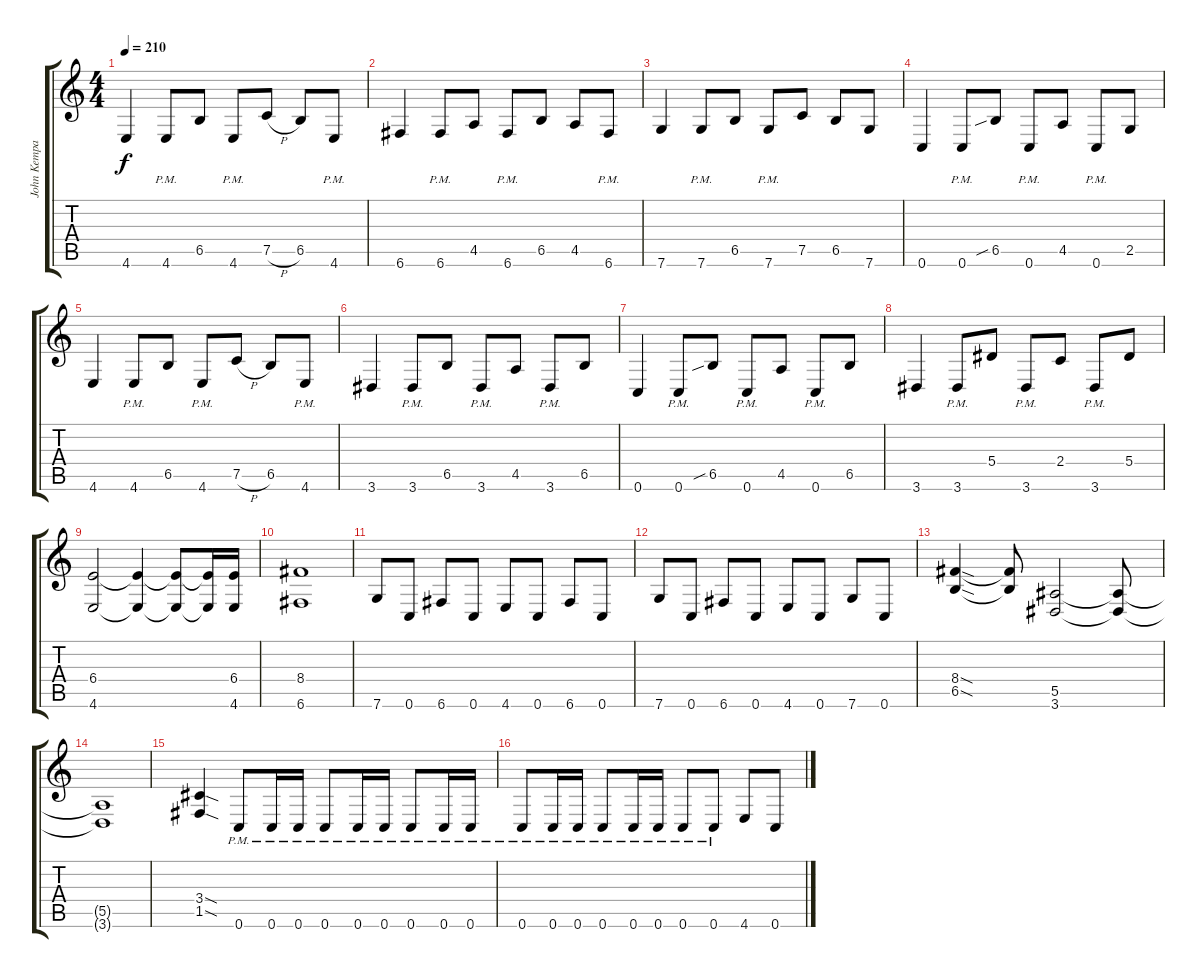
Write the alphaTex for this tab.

\track ("John Kempainen" "John Kempa") {instrument distortionguitar}
\staff {score tabs}
\tuning (C4 G3 Eb3 Bb2 F2 C2) {hide}
\ts (4 4)
\tempo 210
\clef g2
\ks c
4.6.4{dy f} 4.6{pm}.8 6.5.8 4.6{pm}.8 7.5{h}.8 6.5.8 4.6{pm}.8 |
6.6.4 6.6{pm}.8 4.5.8 6.6{pm}.8 6.5.8 4.5.8 6.6{pm}.8 |
7.6.4 7.6{pm}.8 6.5.8 7.6{pm}.8 7.5.8 6.5.8 7.6.8 |
0.6.4 0.6{pm}.8 6.5{sib}.8 0.6{pm}.8 4.5.8 0.6{pm}.8 2.5.8 |
4.6.4 4.6{pm}.8 6.5.8 4.6{pm}.8 7.5{h}.8 6.5.8 4.6{pm}.8 |
3.6.4 3.6{pm}.8 6.5.8 3.6{pm}.8 4.5.8 3.6{pm}.8 6.5.8 |
0.6.4 0.6{pm}.8 6.5{sib}.8 0.6{pm}.8 4.5.8 0.6{pm}.8 6.5.8 |
3.6.4 3.6{pm}.8 5.4.8 3.6{pm}.8 2.4.8 3.6{pm}.8 5.4.8 |
(6.4 4.6).2 (6.4{t} 4.6{t}).4 (6.4{t} 4.6{t}).8 (6.4{t} 4.6{t}).16 (6.4 4.6).16 |
(8.4 6.6).1 |
7.6.8 0.6.8 6.6.8 0.6.8 4.6.8 0.6.8 6.6.8 0.6.8 |
7.6.8 0.6.8 6.6.8 0.6.8 4.6.8 0.6.8 7.6.8 0.6.8 |
(8.4{sod} 6.5{sod}).4 (8.4{t} 6.5{t}).8 (5.5 3.6).2 (5.5{t} 3.6{t}).8 |
(5.5{t} 3.6{t}).1 |
(3.4{sod} 1.5{sod}).4 0.6{pm}.8 0.6{pm}.16 0.6{pm}.16 0.6{pm}.8 0.6{pm}.16 0.6{pm}.16 0.6{pm}.8 0.6{pm}.16 0.6{pm}.16 |
0.6{pm}.8 0.6{pm}.16 0.6{pm}.16 0.6{pm}.8 0.6{pm}.16 0.6{pm}.16 0.6{pm}.8 0.6{pm}.8 4.6.8 0.6.8
